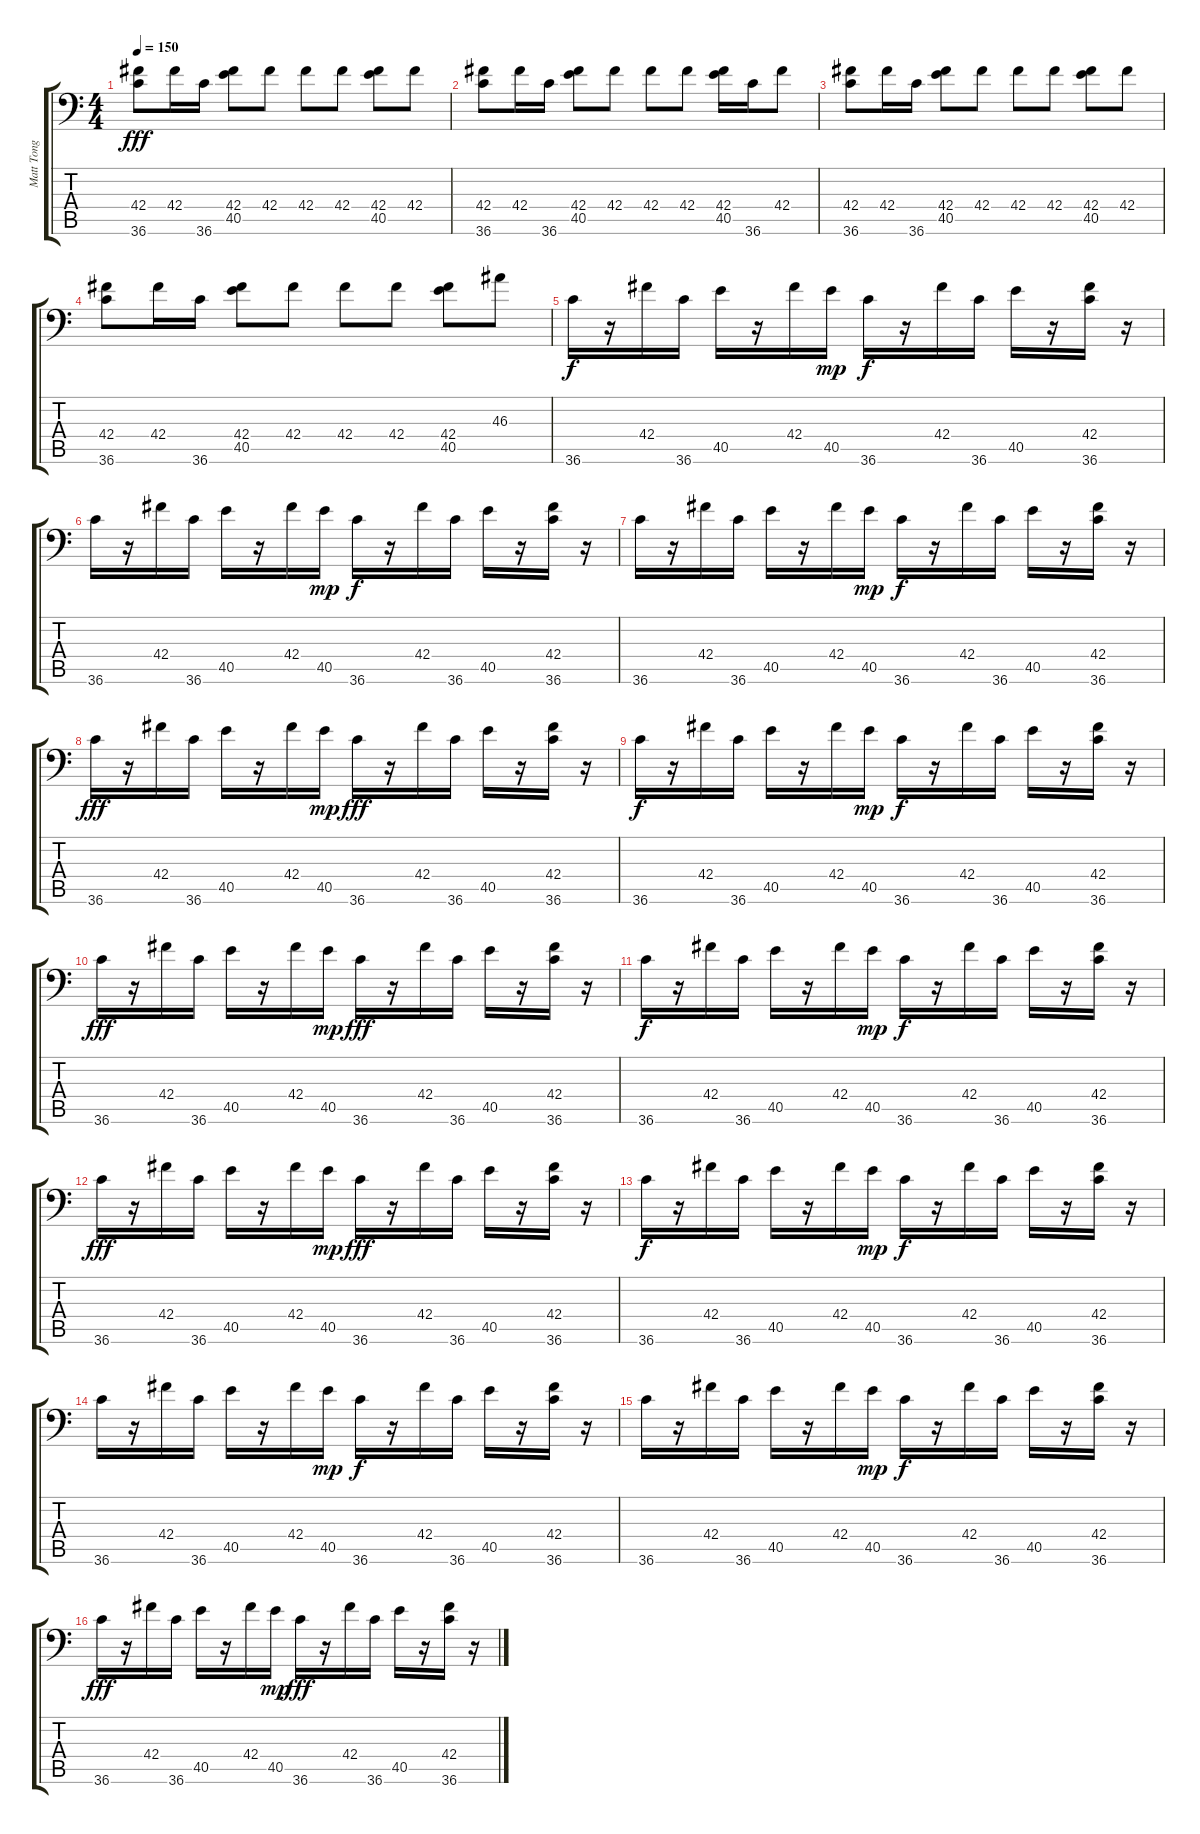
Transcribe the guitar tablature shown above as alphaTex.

\track ("Matt Tong" "Matt Tong") {instrument acousticgrandpiano}
\staff {score tabs}
\tuning (C-1 C-1 C-1 C-1 C-1 C-1) {hide}
\ts (4 4)
\tempo 150
\clef f4
\ks c
(42.4 36.6).8{dy fff} 42.4.16 36.6.16 (42.4 40.5).8 42.4.8 42.4.8 42.4.8 (42.4 40.5).8 42.4.8 |
(42.4 36.6).8 42.4.16 36.6.16 (42.4 40.5).8 42.4.8 42.4.8 42.4.8 (42.4 40.5).16 36.6.16 42.4.8 |
(42.4 36.6).8 42.4.16 36.6.16 (42.4 40.5).8 42.4.8 42.4.8 42.4.8 (42.4 40.5).8 42.4.8 |
(42.4 36.6).8 42.4.16 36.6.16 (42.4 40.5).8 42.4.8 42.4.8 42.4.8 (42.4 40.5).8 46.3.8 |
36.6.16{dy f} r.16 42.4.16 36.6.16 40.5.16 r.16 42.4.16 40.5.16{dy mp} 36.6.16{dy f} r.16 42.4.16 36.6.16 40.5.16 r.16 (42.4 36.6).16 r.16 |
36.6.16 r.16 42.4.16 36.6.16 40.5.16 r.16 42.4.16 40.5.16{dy mp} 36.6.16{dy f} r.16 42.4.16 36.6.16 40.5.16 r.16 (42.4 36.6).16 r.16 |
36.6.16 r.16 42.4.16 36.6.16 40.5.16 r.16 42.4.16 40.5.16{dy mp} 36.6.16{dy f} r.16 42.4.16 36.6.16 40.5.16 r.16 (42.4 36.6).16 r.16 |
36.6.16{dy fff} r.16 42.4.16 36.6.16 40.5.16 r.16 42.4.16 40.5.16{dy mp} 36.6.16{dy fff} r.16 42.4.16 36.6.16 40.5.16 r.16 (42.4 36.6).16 r.16 |
36.6.16{dy f} r.16 42.4.16 36.6.16 40.5.16 r.16 42.4.16 40.5.16{dy mp} 36.6.16{dy f} r.16 42.4.16 36.6.16 40.5.16 r.16 (42.4 36.6).16 r.16 |
36.6.16{dy fff} r.16 42.4.16 36.6.16 40.5.16 r.16 42.4.16 40.5.16{dy mp} 36.6.16{dy fff} r.16 42.4.16 36.6.16 40.5.16 r.16 (42.4 36.6).16 r.16 |
36.6.16{dy f} r.16 42.4.16 36.6.16 40.5.16 r.16 42.4.16 40.5.16{dy mp} 36.6.16{dy f} r.16 42.4.16 36.6.16 40.5.16 r.16 (42.4 36.6).16 r.16 |
36.6.16{dy fff} r.16 42.4.16 36.6.16 40.5.16 r.16 42.4.16 40.5.16{dy mp} 36.6.16{dy fff} r.16 42.4.16 36.6.16 40.5.16 r.16 (42.4 36.6).16 r.16 |
36.6.16{dy f} r.16 42.4.16 36.6.16 40.5.16 r.16 42.4.16 40.5.16{dy mp} 36.6.16{dy f} r.16 42.4.16 36.6.16 40.5.16 r.16 (42.4 36.6).16 r.16 |
36.6.16 r.16 42.4.16 36.6.16 40.5.16 r.16 42.4.16 40.5.16{dy mp} 36.6.16{dy f} r.16 42.4.16 36.6.16 40.5.16 r.16 (42.4 36.6).16 r.16 |
36.6.16 r.16 42.4.16 36.6.16 40.5.16 r.16 42.4.16 40.5.16{dy mp} 36.6.16{dy f} r.16 42.4.16 36.6.16 40.5.16 r.16 (42.4 36.6).16 r.16 |
36.6.16{dy fff} r.16 42.4.16 36.6.16 40.5.16 r.16 42.4.16 40.5.16{dy mp} 36.6.16{dy fff} r.16 42.4.16 36.6.16 40.5.16 r.16 (42.4 36.6).16 r.16
